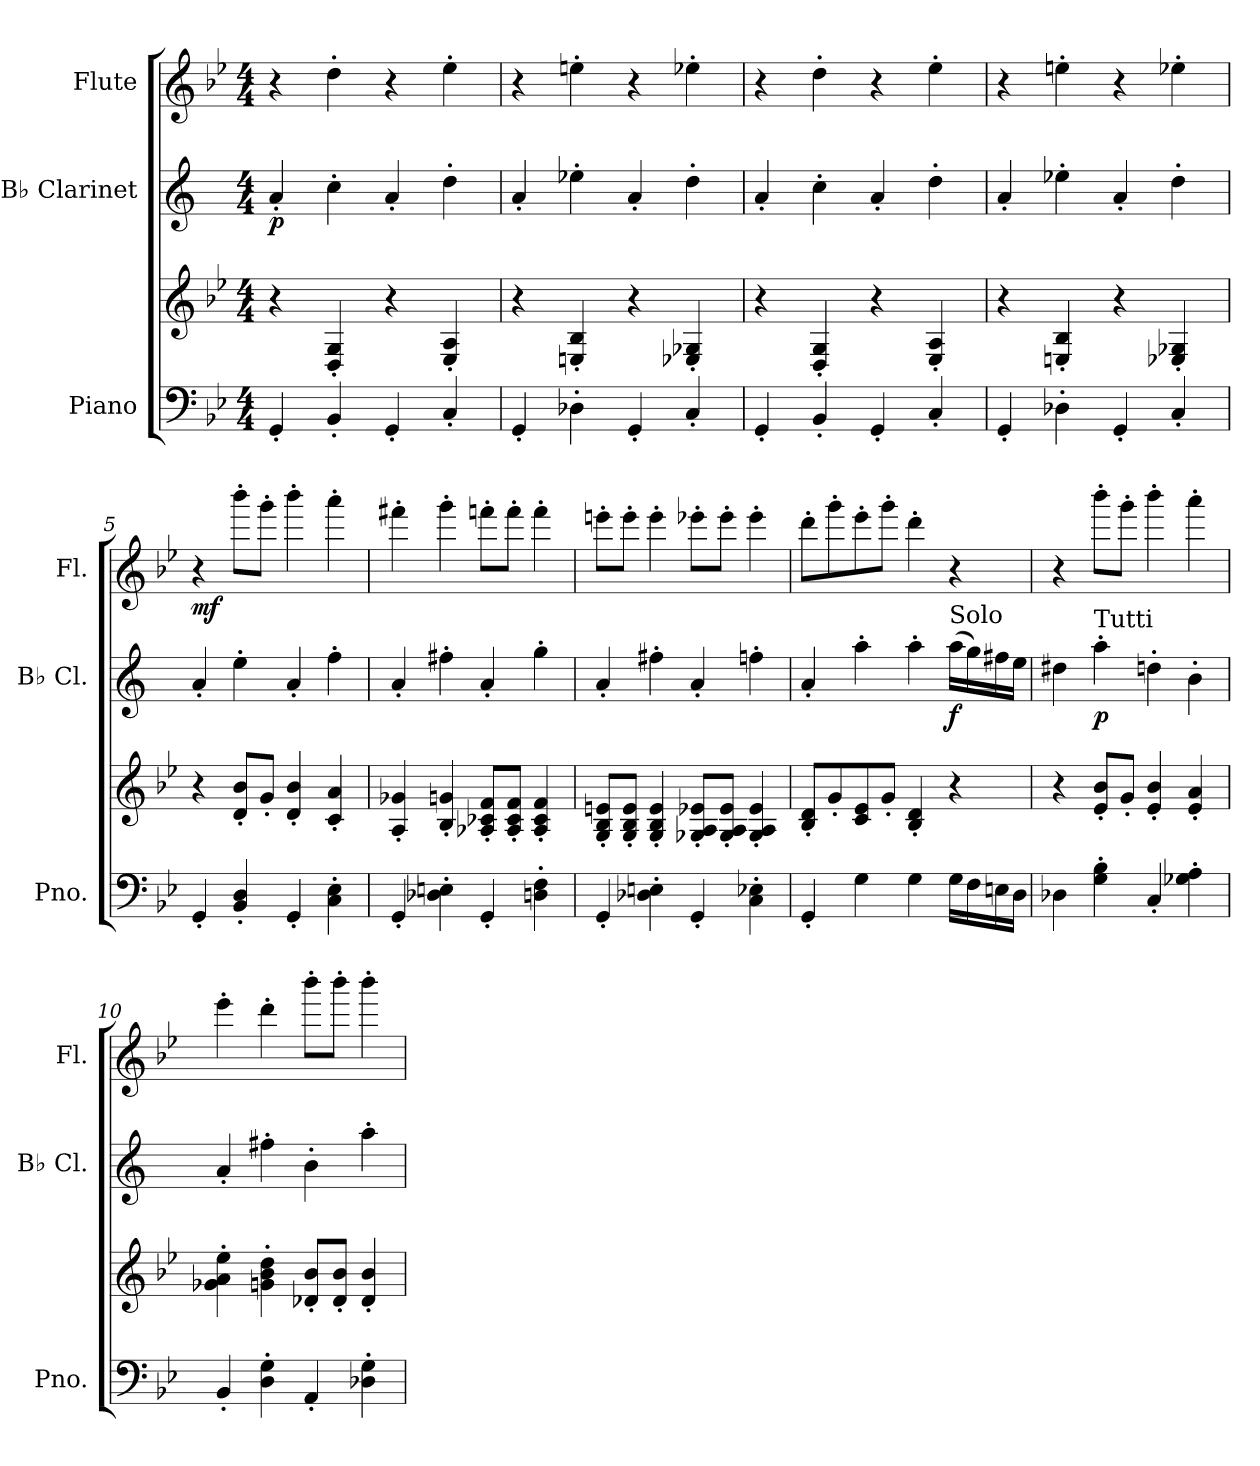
**kern	**kern	**kern	**dynam	**kern	**dynam
*part3	*part3	*part2	*part2	*part1	*part1
*staff4	*staff3	*staff2	*staff2	*staff1	*staff1
*I"Piano	*	*I"B♭ Clarinet	*	*I"Flute	*
*I'Pno.	*	*I'B♭ Cl.	*	*I'Fl.	*
*clefF4	*clefG2	*clefG2	*	*clefG2	*
*	*	*ITrd1c2	*	*	*
*k[b-e-]	*k[b-e-]	*k[b-e-]	*	*k[b-e-]	*
*M4/4	*M4/4	*M4/4	*	*M4/4	*
=1	=1	=1	=1	=1	=1
!	!	!	!LO:DY:b	!	!
4GG'/	4r	4g'/	p	4r	.
*	*	*	*	*MM120	*
!	!	!	!	!	!LO:DY:b
4BB-'/	4D/' 4G/'	4b-'\	.	4dd'\	other-dynamics
4GG'/	4r	4g'/	.	4r	.
4C'/	4E-/' 4A/'	4cc'\	.	4ee-'\	.
=2	=2	=2	=2	=2	=2
4GG'/	4r	4g'/	.	4r	.
4D-X'\	4En/' 4B-/'	4dd-X'\	.	4een'\	.
4GG'/	4r	4g'/	.	4r	.
4C'/	4E-X/' 4G-X/'	4cc'\	.	4ee-X'\	.
=3	=3	=3	=3	=3	=3
4GG'/	4r	4g'/	.	4r	.
4BB-'/	4D/' 4G/'	4b-'\	.	4dd'\	.
4GG'/	4r	4g'/	.	4r	.
4C'/	4E-/' 4A/'	4cc'\	.	4ee-'\	.
=4	=4	=4	=4	=4	=4
4GG'/	4r	4g'/	.	4r	.
4D-X'\	4En/' 4B-/'	4dd-X'\	.	4een'\	.
4GG'/	4r	4g'/	.	4r	.
4C'/	4E-X/' 4G-X/'	4cc'\	.	4ee-X'\	.
!!LO:LB:g=z
=5	=5	=5	=5	=5	=5
!	!	!	!	!	!LO:DY:b
4GG'/	4r	4g'/	.	4r	mf
4BB-/' 4D/'	8d/' 8b-/'L	4dd'\	.	8bbb-'\L	.
.	8g'/J	.	.	8ggg'\J	.
4GG'/	4d/' 4b-/'	4g'/	.	4bbb-'\	.
4C\' 4E-\'	4c/' 4a/'	4ee-'\	.	4aaa'\	.
=6	=6	=6	=6	=6	=6
4GG'/	4A/' 4g-X/'	4g'/	.	4fff#X'\	.
4D-X\' 4En\'	4B-/' 4gn/'	4een'\	.	4ggg'\	.
4GG'/	8A-X/' 8c-X/' 8f/'L	4g'/	.	8fffn'\L	.
.	8A-/' 8c-/' 8f/'J	.	.	8fff'\J	.
4Dn\' 4F\'	4A-/' 4c-/' 4f/'	4ff'\	.	4fff'\	.
!!LO:PB:g=z
=7	=7	=7	=7	=7	=7
4GG'/	8G/' 8B-/' 8en/'L	4g'/	.	8eeen'\L	.
.	8G/' 8B-/' 8e/'J	.	.	8eee'\J	.
4D-X\' 4En\'	4G/' 4B-/' 4e/'	4een'\	.	4eee'\	.
4GG'/	8G-X/' 8A/' 8e-X/'L	4g'/	.	8eee-X'\L	.
.	8G-/' 8A/' 8e-/'J	.	.	8eee-'\J	.
4C\' 4E-X\'	4G-/' 4A/' 4e-/'	4ee-X'\	.	4eee-'\	.
=8	=8	=8	=8	=8	=8
4GG'/	8B-/' 8d/'L	4g'/	.	8ddd'\L	.
.	8g'/	.	.	8ggg'\	.
4G\	8c/ 8e-/	4gg'\	.	8eee-'\	.
.	8g'/J	.	.	8ggg'\J	.
4G\	4B-/' 4d/'	4gg'\	.	4ddd'\	.
!	!	!LO:TX:a:t=Solo	!	!	!
!	!	!	!LO:DY:b	!	!
16G\LL	4r	(16gg\LL	f	4r	.
16F\	.	16ff\)	.	.	.
16En\	.	16een\	.	.	.
16D\JJ	.	16dd\JJ	.	.	.
!!LO:LB:g=z
=9	=9	=9	=9	=9	=9
4D-X\	4r	4cc#X\	.	4r	.
!	!	!LO:TX:a:t=Tutti	!	!	!
!	!	!	!LO:DY:b	!	!
4G\' 4B-\'	8e-/' 8b-/'L	4gg'\	p	8bbb-'\L	.
.	8g'/J	.	.	8ggg'\J	.
4C'/	4e-/' 4b-/'	4ccn'\	.	4bbb-'\	.
4G-X\' 4A\'	4e-/' 4a/'	4a'\	.	4aaa'\	.
=10	=10	=10	=10	=10	=10
4BB-'/	4g-X\' 4a\' 4ee-\'	4g'/	.	4eee-'\	.
4D\' 4G\'	4gn\' 4b-\' 4dd\'	4een'\	.	4ddd'\	.
4AA'/	8d-X/' 8b-/'L	4a'\	.	8bbb-'\L	.
.	8d-/' 8b-/'J	.	.	8bbb-'\J	.
4D-X\' 4G\'	4d-/' 4b-/'	4gg'\	.	4bbb-'\	.
=	=	=	=	=	=
*-	*-	*-	*-	*-	*-
